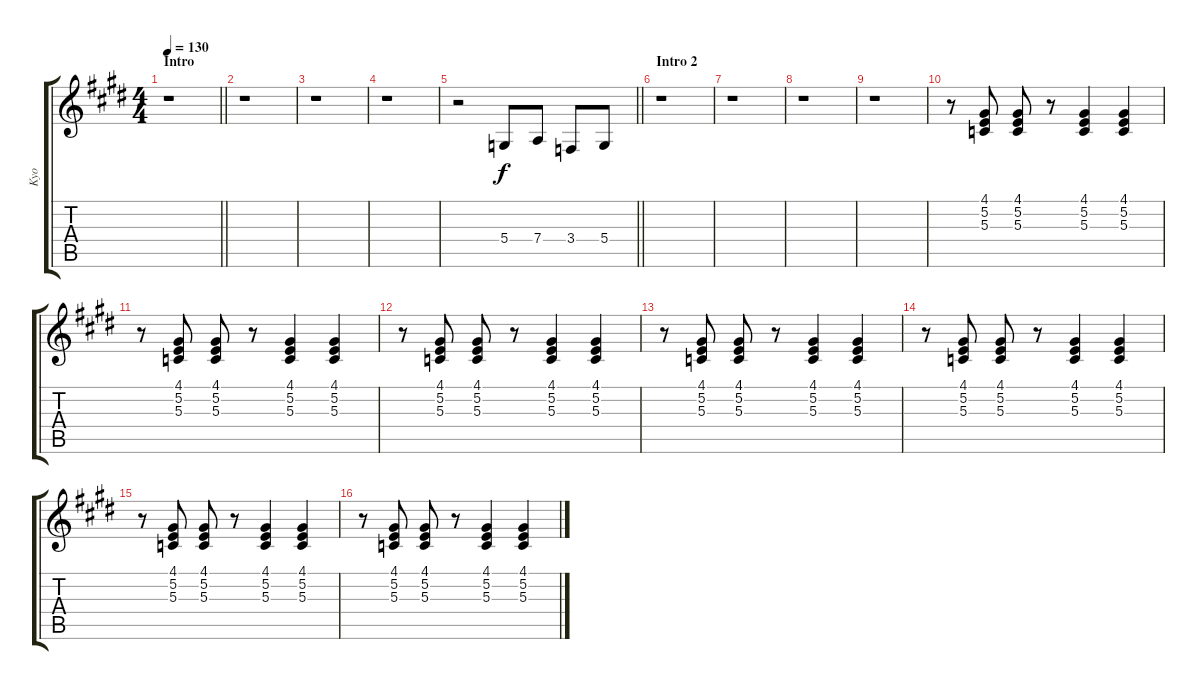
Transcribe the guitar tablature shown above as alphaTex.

\track ("Kyo" "Kyo") {instrument sopranosax}
\staff {score tabs}
\tuning (E4 B3 G3 D3 A2 E2) {hide}
\ts (4 4)
\section ("" "Intro")
\tempo 130
\clef g2
\barLineRight lightlight
\ks e
r.1{dy f instrument sopranosax} |
r.1 |
r.1 |
r.1 |
\barLineRight lightlight
r.2 5.4.8 7.4.8 3.4.8 5.4.8 |
\section ("" "Intro 2")
r.1 |
r.1 |
r.1 |
r.1 |
r.8 (4.1 5.2 5.3).8 (4.1 5.2 5.3).8 r.8 (4.1 5.2 5.3).4 (4.1 5.2 5.3).4 |
r.8 (4.1 5.2 5.3).8 (4.1 5.2 5.3).8 r.8 (4.1 5.2 5.3).4 (4.1 5.2 5.3).4 |
r.8 (4.1 5.2 5.3).8 (4.1 5.2 5.3).8 r.8 (4.1 5.2 5.3).4 (4.1 5.2 5.3).4 |
r.8 (4.1 5.2 5.3).8 (4.1 5.2 5.3).8 r.8 (4.1 5.2 5.3).4 (4.1 5.2 5.3).4 |
r.8 (4.1 5.2 5.3).8 (4.1 5.2 5.3).8 r.8 (4.1 5.2 5.3).4 (4.1 5.2 5.3).4 |
r.8 (4.1 5.2 5.3).8 (4.1 5.2 5.3).8 r.8 (4.1 5.2 5.3).4 (4.1 5.2 5.3).4 |
r.8 (4.1 5.2 5.3).8 (4.1 5.2 5.3).8 r.8 (4.1 5.2 5.3).4 (4.1 5.2 5.3).4
